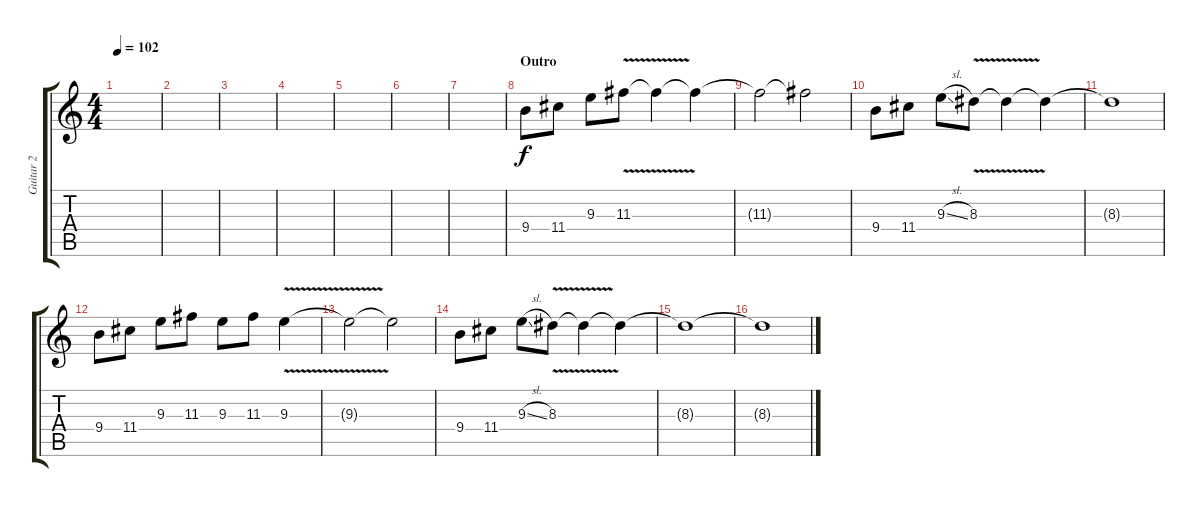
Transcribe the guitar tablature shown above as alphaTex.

\track ("Guitar 2" "Guitar 2") {instrument distortionguitar}
\staff {score tabs}
\tuning (E4 B3 G3 D3 A2 E2) {hide}
\ts (4 4)
\tempo 102
\clef g2
\ks c
|
|
|
|
|
|
|
\section ("" "Outro")
9.4.8 11.4.8 9.3.8 11.3{v}.8{volume 0 instrument distortionguitar} 11.3{t}.4 11.3{t}.4 |
11.3{t}.2 11.3{t}.2 |
9.4.8{volume 13 instrument distortionguitar} 11.4.8 9.3{sl}.8{volume 0 instrument distortionguitar} 8.3{v}.8 8.3{t}.4 8.3{t}.4 |
8.3{t}.1 |
9.4.8{volume 13 instrument distortionguitar} 11.4.8 9.3.8 11.3.8{volume 0 instrument distortionguitar} 9.3.8 11.3.8 9.3{v}.4 |
9.3{t}.2 9.3{t}.2 |
9.4.8{volume 13 instrument distortionguitar} 11.4.8 9.3{sl}.8{volume 0 instrument distortionguitar} 8.3{v}.8 8.3{t}.4 8.3{t}.4 |
8.3{t}.1 |
8.3{t}.1
